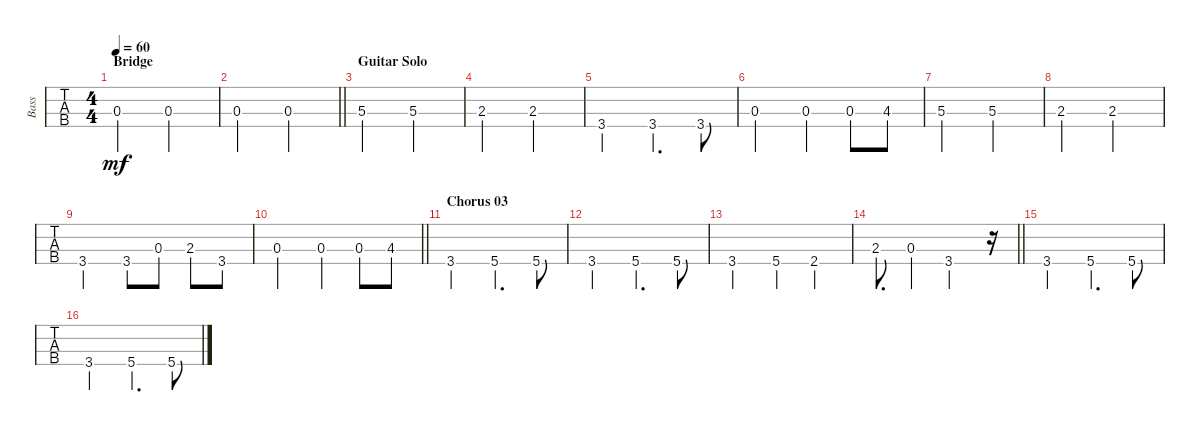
\track ("Bass" "Bass") {instrument electricbassfinger}
\staff {tabs}
\tuning (G2 D2 A1 E1) {hide}
\ts (4 4)
\section ("" "Bridge")
\tempo 60
\clef f4
\ks d
0.3.2{dy mf} 0.3.2 |
\barLineRight lightlight
0.3.2 0.3.2 |
\section ("" "Guitar Solo")
5.3.2 5.3.2 |
2.3.2 2.3.2 |
3.4.2 3.4.4{d} 3.4.8 |
0.3.2 0.3.4 0.3.8 4.3.8 |
5.3.2 5.3.2 |
2.3.2 2.3.2 |
3.4.2 3.4.8 0.3.8 2.3.8 3.4.8 |
\barLineRight lightlight
0.3.2 0.3.4 0.3.8 4.3.8 |
\section ("" "Chorus 03")
3.4.2 5.4.4{d} 5.4.8 |
3.4.2 5.4.4{d} 5.4.8 |
3.4.2 5.4.4 2.4.4 |
\barLineRight lightlight
2.3.8{d} 0.3.4 3.4.2 r.16 |
3.4.2 5.4.4{d} 5.4.8 |
3.4.2 5.4.4{d} 5.4.8
